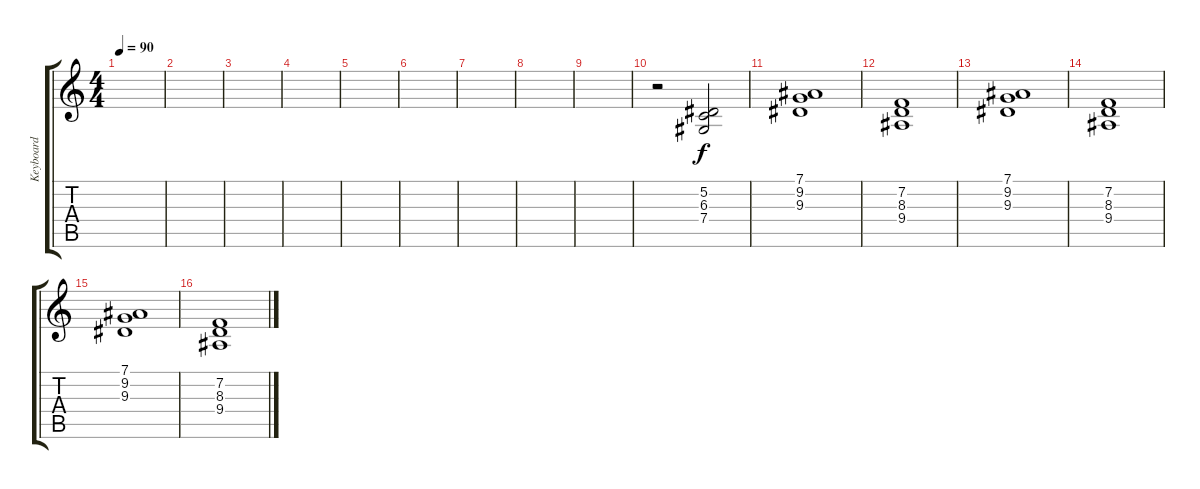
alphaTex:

\track ("Keyboard" "Keyboard") {instrument synthbrass1}
\staff {score tabs}
\tuning (Eb4 Bb3 Gb3 Db3 Ab2 Eb2) {hide}
\ts (4 4)
\tempo 90
\clef g2
\ks c
|
|
|
|
|
|
|
|
|
r.2 (5.2 6.3 7.4).2{volume 16 instrument stringensemble1} |
(7.1 9.2 9.3).1{volume 10 instrument stringensemble1} |
(7.2 8.3 9.4).1 |
(7.1 9.2 9.3).1 |
(7.2 8.3 9.4).1 |
(7.1 9.2 9.3).1 |
(7.2 8.3 9.4).1
